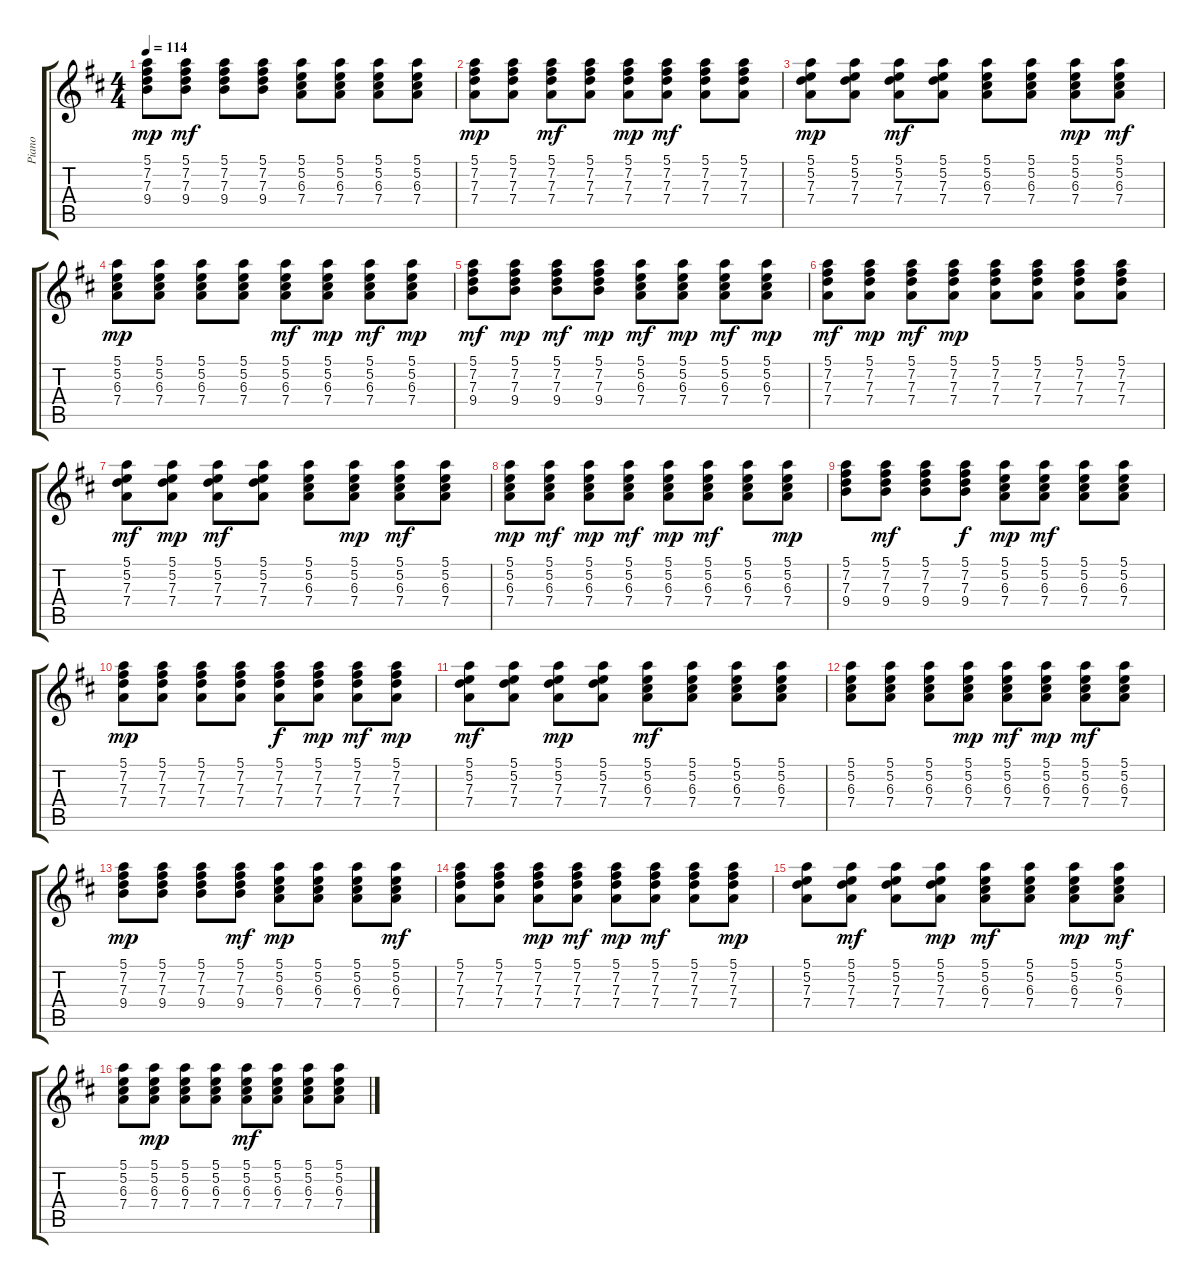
\track ("Piano" "Piano") {instrument electricguitarjazz}
\staff {score tabs}
\tuning (E4 B3 G3 D3 A2 E2) {hide}
\ts (4 4)
\tempo 114
\clef g2
\ks d
(5.1 7.2 7.3 9.4).8{dy mp} (5.1 7.2 7.3 9.4).8{dy mf} (5.1 7.2 7.3 9.4).8 (5.1 7.2 7.3 9.4).8 (5.1 5.2 6.3 7.4).8 (5.1 5.2 6.3 7.4).8 (5.1 5.2 6.3 7.4).8 (5.1 5.2 6.3 7.4).8 |
(5.1 7.2 7.3 7.4).8{dy mp} (5.1 7.2 7.3 7.4).8 (5.1 7.2 7.3 7.4).8{dy mf} (5.1 7.2 7.3 7.4).8 (5.1 7.2 7.3 7.4).8{dy mp} (5.1 7.2 7.3 7.4).8{dy mf} (5.1 7.2 7.3 7.4).8 (5.1 7.2 7.3 7.4).8 |
(5.1 5.2 7.3 7.4).8{dy mp} (5.1 5.2 7.3 7.4).8 (5.1 5.2 7.3 7.4).8{dy mf} (5.1 5.2 7.3 7.4).8 (5.1 5.2 6.3 7.4).8 (5.1 5.2 6.3 7.4).8 (5.1 5.2 6.3 7.4).8{dy mp} (5.1 5.2 6.3 7.4).8{dy mf} |
(5.1 5.2 6.3 7.4).8{dy mp} (5.1 5.2 6.3 7.4).8 (5.1 5.2 6.3 7.4).8 (5.1 5.2 6.3 7.4).8 (5.1 5.2 6.3 7.4).8{dy mf} (5.1 5.2 6.3 7.4).8{dy mp} (5.1 5.2 6.3 7.4).8{dy mf} (5.1 5.2 6.3 7.4).8{dy mp} |
(5.1 7.2 7.3 9.4).8{dy mf} (5.1 7.2 7.3 9.4).8{dy mp} (5.1 7.2 7.3 9.4).8{dy mf} (5.1 7.2 7.3 9.4).8{dy mp} (5.1 5.2 6.3 7.4).8{dy mf} (5.1 5.2 6.3 7.4).8{dy mp} (5.1 5.2 6.3 7.4).8{dy mf} (5.1 5.2 6.3 7.4).8{dy mp} |
(5.1 7.2 7.3 7.4).8{dy mf} (5.1 7.2 7.3 7.4).8{dy mp} (5.1 7.2 7.3 7.4).8{dy mf} (5.1 7.2 7.3 7.4).8{dy mp} (5.1 7.2 7.3 7.4).8 (5.1 7.2 7.3 7.4).8 (5.1 7.2 7.3 7.4).8 (5.1 7.2 7.3 7.4).8 |
(5.1 5.2 7.3 7.4).8{dy mf} (5.1 5.2 7.3 7.4).8{dy mp} (5.1 5.2 7.3 7.4).8{dy mf} (5.1 5.2 7.3 7.4).8 (5.1 5.2 6.3 7.4).8 (5.1 5.2 6.3 7.4).8{dy mp} (5.1 5.2 6.3 7.4).8{dy mf} (5.1 5.2 6.3 7.4).8 |
(5.1 5.2 6.3 7.4).8{dy mp} (5.1 5.2 6.3 7.4).8{dy mf} (5.1 5.2 6.3 7.4).8{dy mp} (5.1 5.2 6.3 7.4).8{dy mf} (5.1 5.2 6.3 7.4).8{dy mp} (5.1 5.2 6.3 7.4).8{dy mf} (5.1 5.2 6.3 7.4).8 (5.1 5.2 6.3 7.4).8{dy mp} |
(5.1 7.2 7.3 9.4).8 (5.1 7.2 7.3 9.4).8{dy mf} (5.1 7.2 7.3 9.4).8 (5.1 7.2 7.3 9.4).8{dy f} (5.1 5.2 6.3 7.4).8{dy mp} (5.1 5.2 6.3 7.4).8{dy mf} (5.1 5.2 6.3 7.4).8 (5.1 5.2 6.3 7.4).8 |
(5.1 7.2 7.3 7.4).8{dy mp} (5.1 7.2 7.3 7.4).8 (5.1 7.2 7.3 7.4).8 (5.1 7.2 7.3 7.4).8 (5.1 7.2 7.3 7.4).8{dy f} (5.1 7.2 7.3 7.4).8{dy mp} (5.1 7.2 7.3 7.4).8{dy mf} (5.1 7.2 7.3 7.4).8{dy mp} |
(5.1 5.2 7.3 7.4).8{dy mf} (5.1 5.2 7.3 7.4).8 (5.1 5.2 7.3 7.4).8{dy mp} (5.1 5.2 7.3 7.4).8 (5.1 5.2 6.3 7.4).8{dy mf} (5.1 5.2 6.3 7.4).8 (5.1 5.2 6.3 7.4).8 (5.1 5.2 6.3 7.4).8 |
(5.1 5.2 6.3 7.4).8 (5.1 5.2 6.3 7.4).8 (5.1 5.2 6.3 7.4).8 (5.1 5.2 6.3 7.4).8{dy mp} (5.1 5.2 6.3 7.4).8{dy mf} (5.1 5.2 6.3 7.4).8{dy mp} (5.1 5.2 6.3 7.4).8{dy mf} (5.1 5.2 6.3 7.4).8 |
(5.1 7.2 7.3 9.4).8{dy mp} (5.1 7.2 7.3 9.4).8 (5.1 7.2 7.3 9.4).8 (5.1 7.2 7.3 9.4).8{dy mf} (5.1 5.2 6.3 7.4).8{dy mp} (5.1 5.2 6.3 7.4).8 (5.1 5.2 6.3 7.4).8 (5.1 5.2 6.3 7.4).8{dy mf} |
(5.1 7.2 7.3 7.4).8 (5.1 7.2 7.3 7.4).8 (5.1 7.2 7.3 7.4).8{dy mp} (5.1 7.2 7.3 7.4).8{dy mf} (5.1 7.2 7.3 7.4).8{dy mp} (5.1 7.2 7.3 7.4).8{dy mf} (5.1 7.2 7.3 7.4).8 (5.1 7.2 7.3 7.4).8{dy mp} |
(5.1 5.2 7.3 7.4).8 (5.1 5.2 7.3 7.4).8{dy mf} (5.1 5.2 7.3 7.4).8 (5.1 5.2 7.3 7.4).8{dy mp} (5.1 5.2 6.3 7.4).8{dy mf} (5.1 5.2 6.3 7.4).8 (5.1 5.2 6.3 7.4).8{dy mp} (5.1 5.2 6.3 7.4).8{dy mf} |
(5.1 5.2 6.3 7.4).8 (5.1 5.2 6.3 7.4).8{dy mp} (5.1 5.2 6.3 7.4).8 (5.1 5.2 6.3 7.4).8 (5.1 5.2 6.3 7.4).8{dy mf} (5.1 5.2 6.3 7.4).8 (5.1 5.2 6.3 7.4).8 (5.1 5.2 6.3 7.4).8
